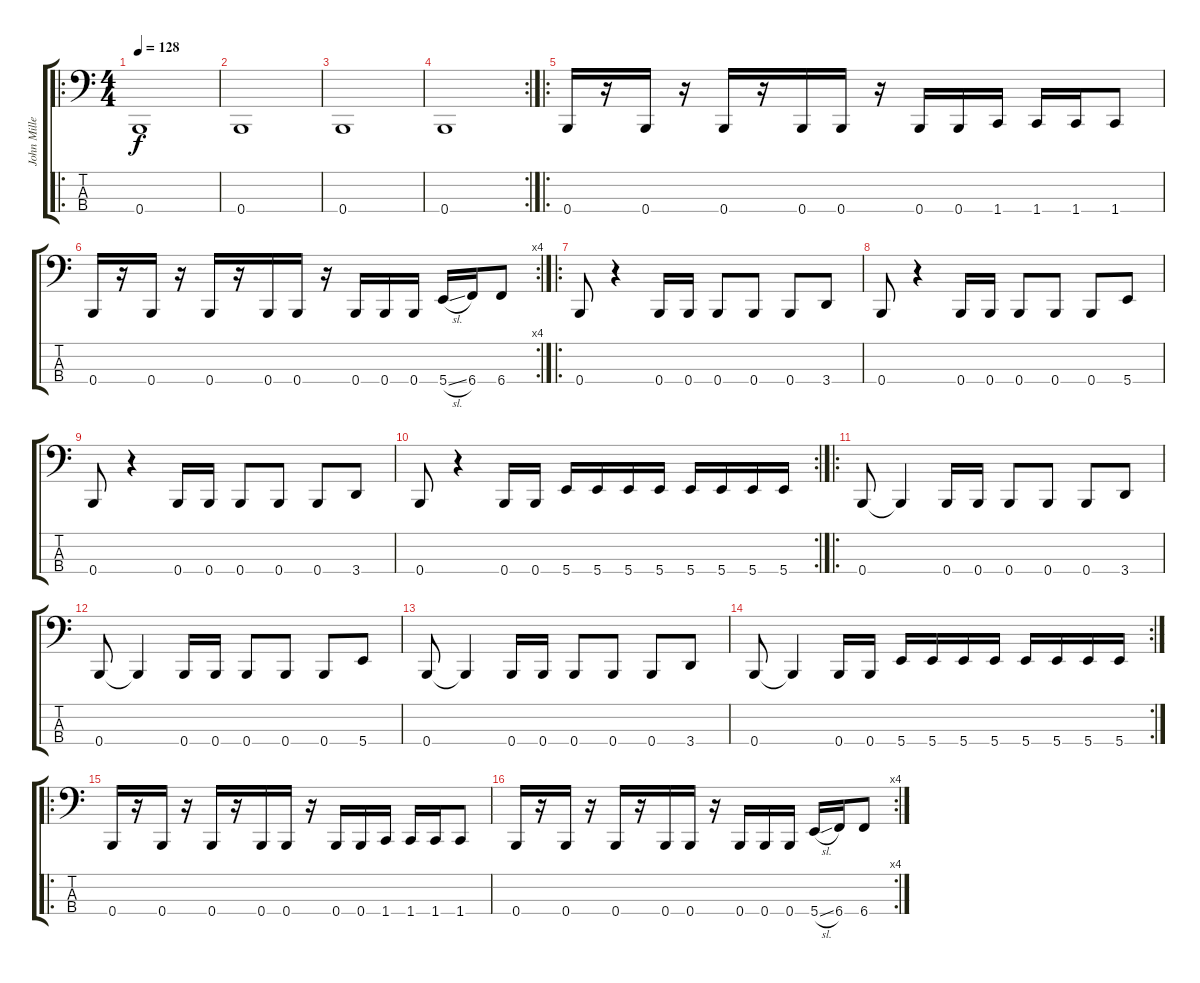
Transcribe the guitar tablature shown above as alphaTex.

\track ("John Miller" "John Mille") {instrument electricbasspick}
\staff {score tabs}
\tuning (E2 B1 Gb1 B0) {hide}
\ro
\ts (4 4)
\tempo 128
\clef f4
\ks c
0.4.1{dy f instrument electricbasspick} |
0.4.1 |
0.4.1 |
\rc 2
0.4.1 |
\ro
0.4.16 r.16 0.4.16 r.16 0.4.16 r.16 0.4.16 0.4.16 r.16 0.4.16 0.4.16 1.4.16 1.4.16 1.4.16 1.4.8 |
\rc 4
0.4.16 r.16 0.4.16 r.16 0.4.16 r.16 0.4.16 0.4.16 r.16 0.4.16 0.4.16 0.4.16 5.4{sl}.16 6.4.16 6.4.8 |
\ro
0.4.8 r.4 0.4.16 0.4.16 0.4.8 0.4.8 0.4.8 3.4.8 |
0.4.8 r.4 0.4.16 0.4.16 0.4.8 0.4.8 0.4.8 5.4.8 |
0.4.8 r.4 0.4.16 0.4.16 0.4.8 0.4.8 0.4.8 3.4.8 |
\rc 2
0.4.8 r.4 0.4.16 0.4.16 5.4.16 5.4.16 5.4.16 5.4.16 5.4.16 5.4.16 5.4.16 5.4.16 |
\ro
0.4.8 0.4{t}.4 0.4.16 0.4.16 0.4.8 0.4.8 0.4.8 3.4.8 |
0.4.8 0.4{t}.4 0.4.16 0.4.16 0.4.8 0.4.8 0.4.8 5.4.8 |
0.4.8 0.4{t}.4 0.4.16 0.4.16 0.4.8 0.4.8 0.4.8 3.4.8 |
\rc 2
0.4.8 0.4{t}.4 0.4.16 0.4.16 5.4.16 5.4.16 5.4.16 5.4.16 5.4.16 5.4.16 5.4.16 5.4.16 |
\ro
0.4.16 r.16 0.4.16 r.16 0.4.16 r.16 0.4.16 0.4.16 r.16 0.4.16 0.4.16 1.4.16 1.4.16 1.4.16 1.4.8 |
\rc 4
0.4.16 r.16 0.4.16 r.16 0.4.16 r.16 0.4.16 0.4.16 r.16 0.4.16 0.4.16 0.4.16 5.4{sl}.16 6.4.16 6.4.8
